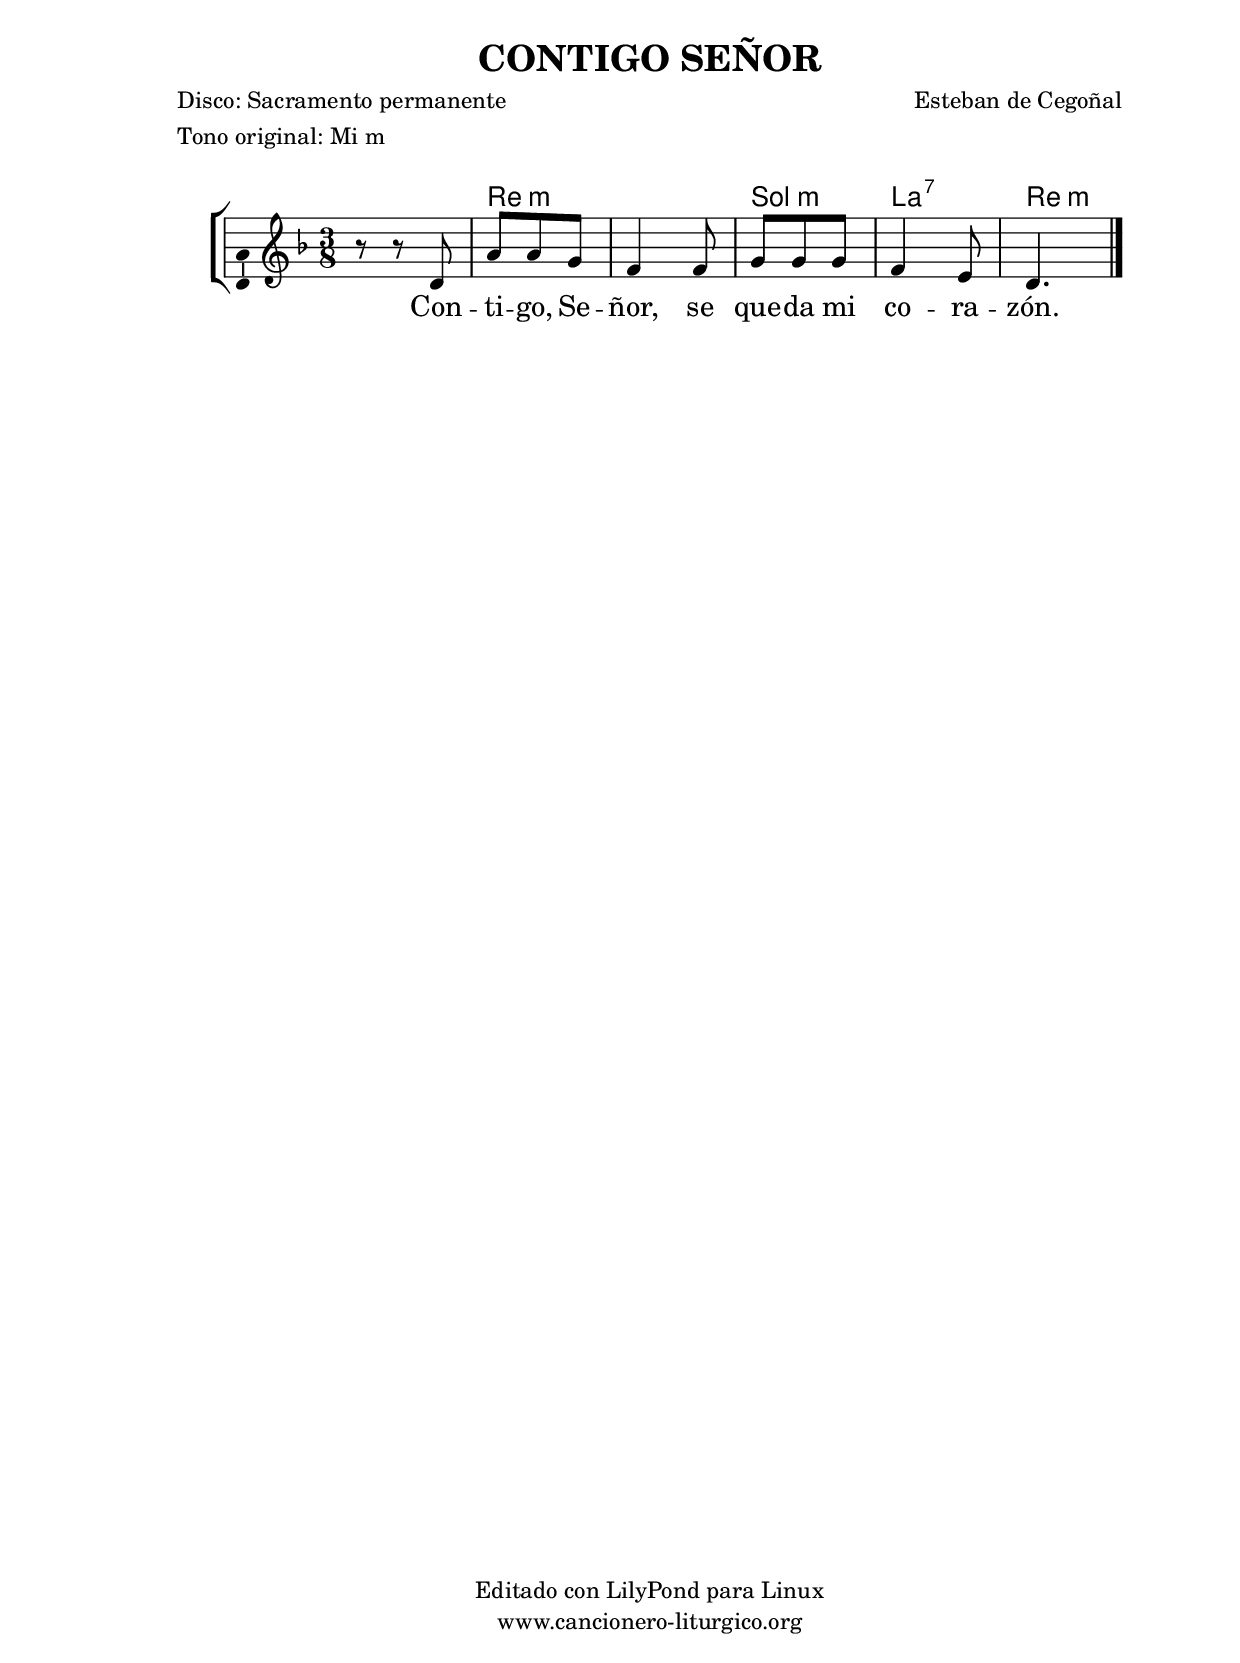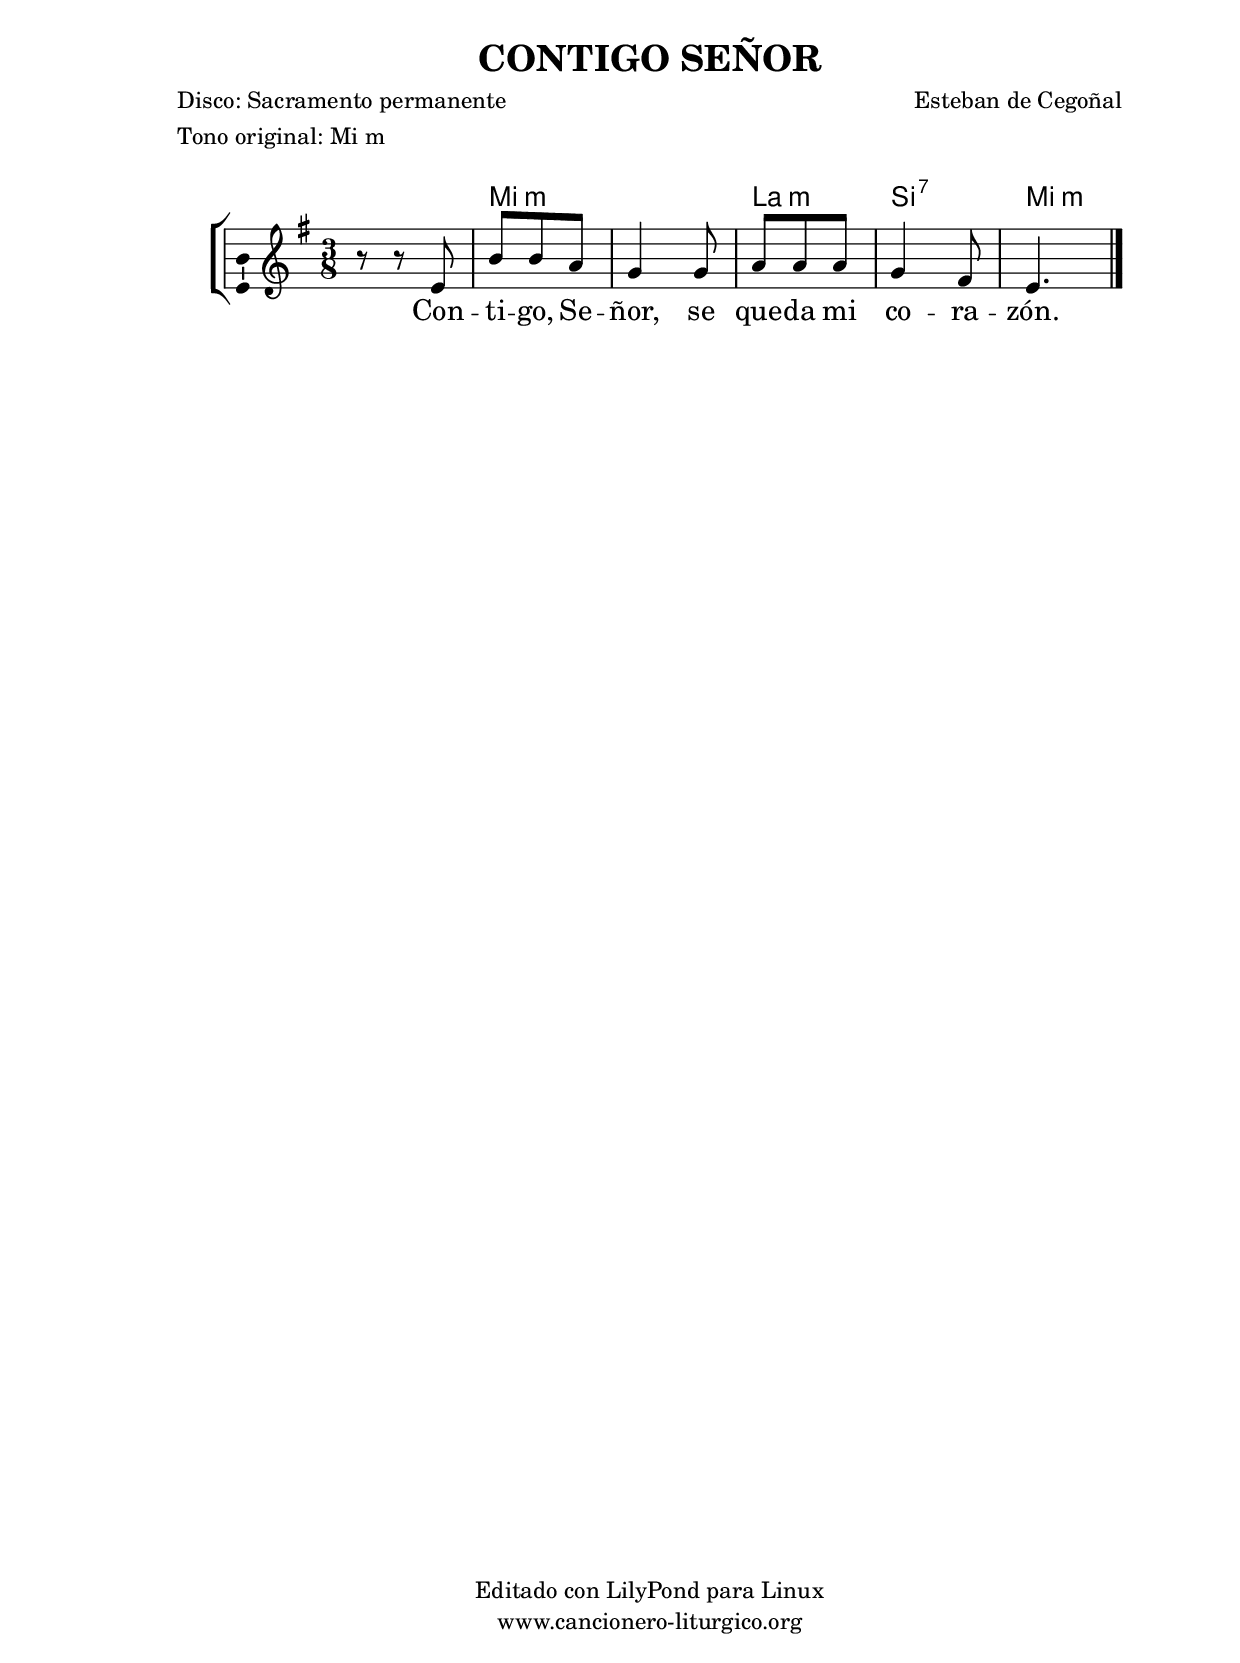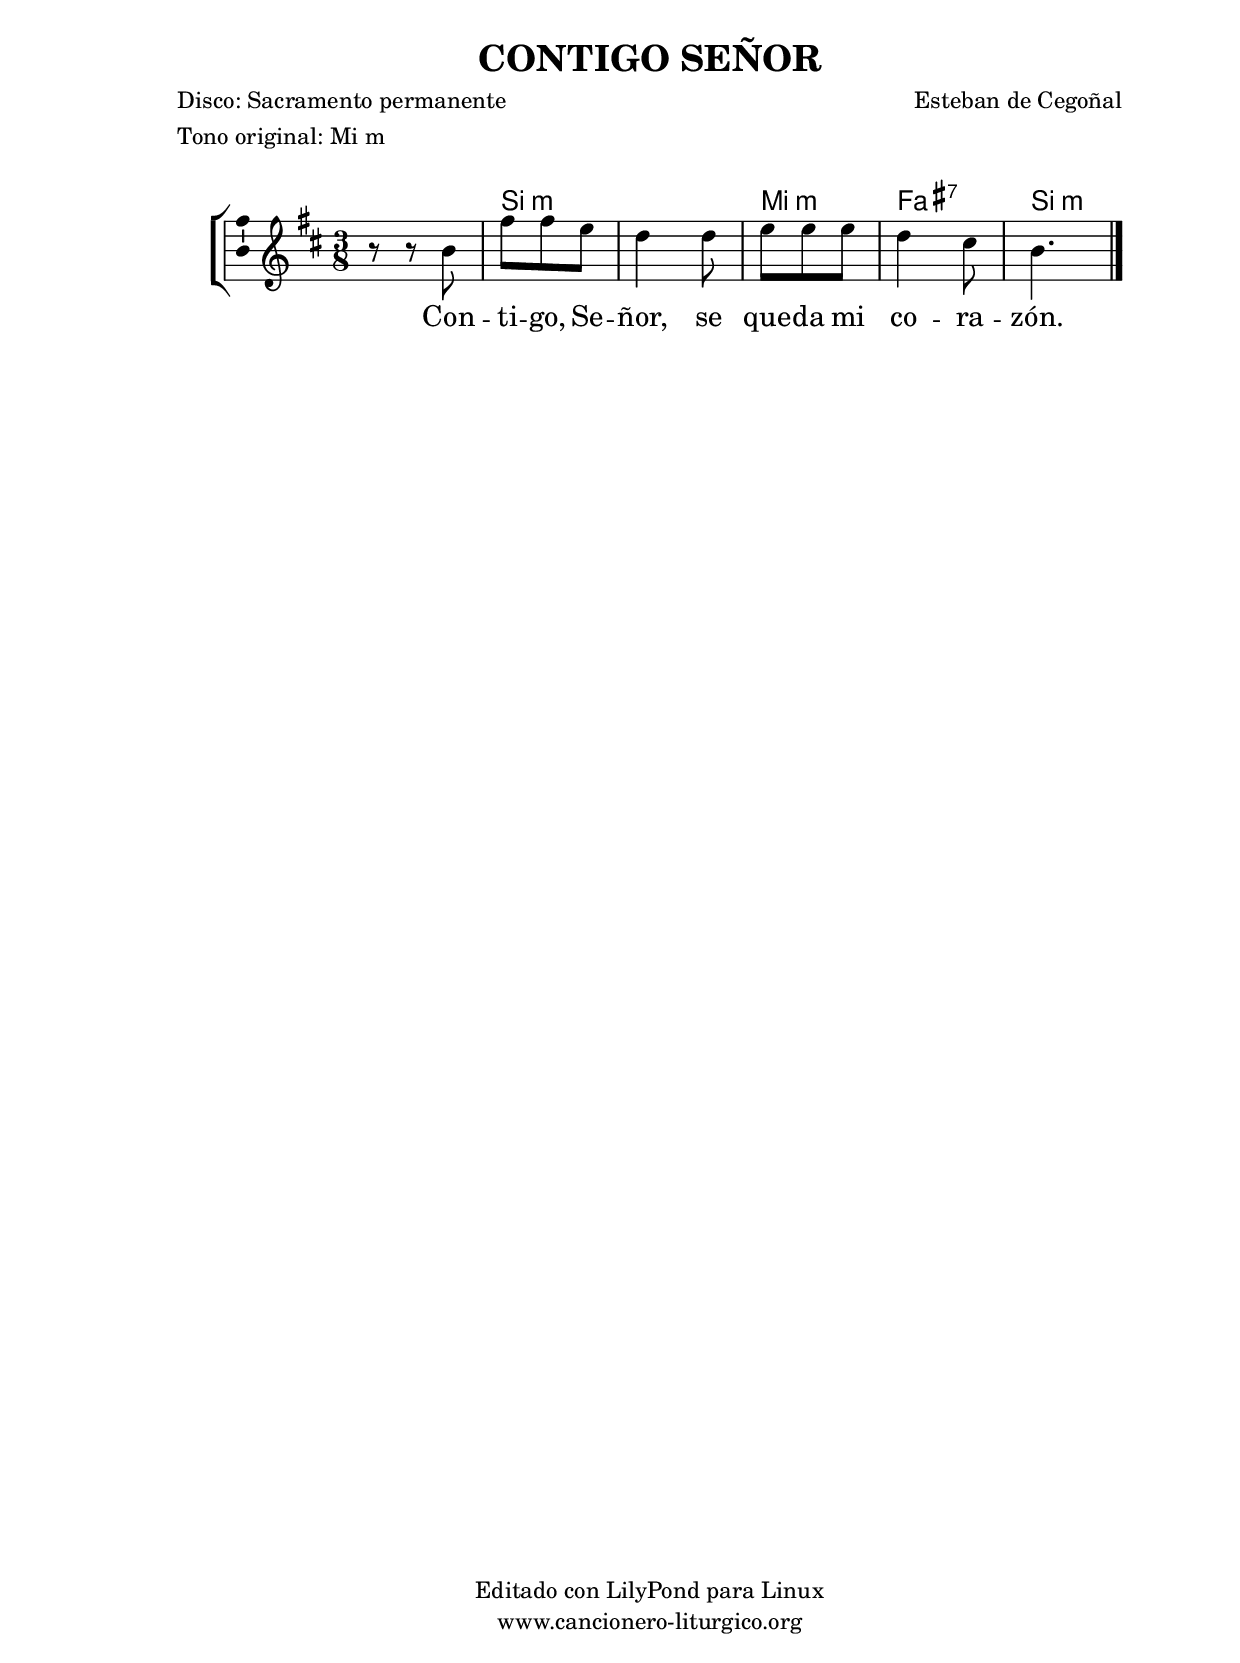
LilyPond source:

%
%para convertir .midi en .wav:
%timidity filename.midi -Ow -o finename.wav
%
%
%Para convertir de .wav a .mp3:
%lame -h -m j filename.wav
%
%
%para escuchar el midi:
%timidity nombrefichero.midi
%


%versión de lilypond para la que se ha escrito esta partitura:
\version "2.16.0"

	%Tamaño papel
	#(set-default-paper-size "a4")
	%Tamaño partitura
	#(set-global-staff-size 20)
	%No responde al pulsar sobre una nota
	#(ly:set-option 'point-and-click #f)

%parámetros del encabezamiento:
\header {
	title = "CONTIGO SEÑOR"
	subtitle = ""
	composer = "Esteban de Cegoñal"
	poet = "Disco: Sacramento permanente"
	meter = "Tono original: Mi m"
	arranger = ""
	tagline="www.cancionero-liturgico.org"
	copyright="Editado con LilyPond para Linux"
	}

%parámetros asociados al papel:
\paper  {
	oddHeaderMarkup = \markup {\fill-line { \on-the-fly #not-first-page \fromproperty #'header:title \on-the-fly #not-first-page \fromproperty #'header:composer }}
	evenHeaderMarkup = \markup {\fill-line { \fromproperty #'header:composer \fromproperty #'header:title }}
	#(set-paper-size "a4")
	print-page-number = ##f
	first-page-number = 1
	print-first-page-number = ##f
%	head-separation = 3.0 \cm
	top-margin = 2.0 \cm
	bottom-margin = 0.5\cm
%%%	bottom-margin = -3.5\cm
	left-margin = 3.0 \cm
	line-width = 16.0 \cm 
	indent = 8\mm
	interscoreline = 2.\mm
	between-system-space = 15\mm
%	para que las partituras no llenen la hoja:
	ragged-bottom = ##t
%	idem para la última hoja:
	ragged-last-bottom = ##f
%	para que las partituras llenen el ancho del papel:
	ragged-last = ##f
	after-title-space = 2.5 \cm
%page-count=1
%system-count=8

	%Flexible Vertical Spacing
%	markup-markup-spacing =
%	#'((basic-distance . 15) (minimum-distance . 15) (padding . 3))
	markup-system-spacing =
	#'((basic-distance . 15) (minimum-distance . 15) (padding . 3))
	system-system-spacing =
	#'((basic-distance . 15) (minimum-distance . 15) (padding . 3))
	score-system-spacing =
	#'((basic-distance . 15) (minimum-distance . 15) (padding . 5))
%	top-system-spacing = % header
%	#'((basic-distance . 8) (minimum-distance . 0) (padding . 0))
%	top-markup-spacing =
%	#'((basic-distance . 20) (minimum-distance . 20) (padding . 0))
	last-bottom-spacing = % footer
	#'((basic-distance . 5) (minimum-distance . 5) (padding . 0))
%	score-markup-spacing =
%	#'((basic-distance . 16) (minimum-distance . 13) (padding . 0))

	}


%parámetros que afectan a toda la partitura:
global =  {
	%clave de sol (G):
	\clef G
	%armadura:
	\transpose d c
	\key e \minor
	\tempo 4=75
	\set Score.tempoHideNote = ##t
	}


acordes = {
	\italianChords
	\chordmode {
	\transpose d c
{

s4.
e4.:m s a:m b:7 e:m

	}
	}
}

melodia = 
	\transpose d c
{
	\relative c'{
	\time 3/8

r8 r8 e8
b'8 b a
g4 g8
a8 a a
g4 fis8
e4.

\bar "|."
	}
	}


texto = \lyricmode {
Con -- ti -- go, Se -- ñor, se que -- da mi co -- ra -- zón.

	}


acordesStaff = \context ChordNames = acordesStaff <<
	\set chordChanges = ##t
	\acordes
	>>


vozStaff = \context Voice = vozStaff
\with {\consists "Ambitus_engraver"}
<<
%	\set Staff.instrumentName = ""
%	\set Staff.shortInstrumentName = ""
%	\set Staff.midiInstrument = #"clarinet"
%	\set Staff.midiInstrument = #"cello"
%	\set Staff.midiInstrument = #"flute"
	\set Staff.midiInstrument = #"electric guitar (jazz)"
%	\set Staff.midiInstrument = #"english horn"
%	\set Staff.midiInstrument = #"violin"
%	\set Staff.midiInstrument = #"glockenspiel"
	\set Staff.midiMinimumVolume = #0.7
	\set Staff.midiMaximumVolume = #0.9
	\global
	\melodia
	>>

textoStaff = \context Lyrics = textoStaff <<
	\lyricsto vozStaff \texto
	>>

\book {
	\score {
		\context ChoirStaff {
			\override StaffGroup.SystemStartBracket #'collapse-height = #1
			\override Score.SystemStartBar #'collapse-height = #1
			<<
			\acordesStaff
			\vozStaff
			\textoStaff
			>>
			}
		\layout {
	    		\context {
				\Lyrics
				\override LyricText #'font-size = #2
				}
	   		 \context {
				\Score
				\override StaffSymbol #'staff-space = #(magstep +3)
				}
			}
		}
	\score {
		\unfoldRepeats
		\context ChoirStaff {
			<<
			\acordesStaff
			\vozStaff
			>>
			}
		\midi {
	  		\context {
	  			\Score
				tempoWholesPerMinute = #(ly:make-moment 70 4)
				}
			}
		}
	}



#(define output-suffix "C")
\book {
	\score {
		\context ChoirStaff {
			\override StaffGroup.SystemStartBracket #'collapse-height = #1
			\override Score.SystemStartBar #'collapse-height = #1
\transpose c d
			<<
			\acordesStaff
			\vozStaff
			\textoStaff
			>>
			}
		\layout {
	    		\context {
				\Lyrics
				\override LyricText #'font-size = #2
				}
	   		 \context {
				\Score
				\override StaffSymbol #'staff-space = #(magstep +3)
				}
			}
		}
	}

#(define output-suffix "S")
\book {
	\score {
		\context ChoirStaff {
			\override StaffGroup.SystemStartBracket #'collapse-height = #1
			\override Score.SystemStartBar #'collapse-height = #1
\transpose c a
			<<
			\acordesStaff
			\vozStaff
			\textoStaff
			>>
			}
		\layout {
	    		\context {
				\Lyrics
				\override LyricText #'font-size = #2
				}
	   		 \context {
				\Score
				\override StaffSymbol #'staff-space = #(magstep +3)
				}
			}
		}
	}


